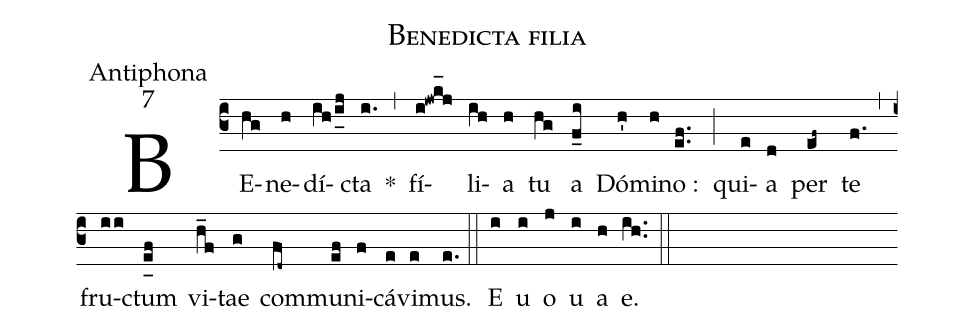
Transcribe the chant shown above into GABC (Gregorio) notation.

name:Benedicta filia;
office-part:Antiphona;
mode:7;
%%
(c3) BE(hg)ne(h)dí(ih/i_[uh:l]j)cta(i.) *(,) fí(i!jwk_[hl:1]j)li(ih)a(h) tu(hg) a(f_i) Dó(h')mi(h)no :(ef..) (;) qui(e)a(d) per(ef~) te(f.) (,) fru(ii)ctum(e_[uh:l]f) vi(h_f)tae(g) com(fd~)mu(ef)ni(f)cá(e)vi(e)mus.(e.) (::) <eu>E(i) u(i) o(j) u(i) a(h) e.</eu>(ih..) (::)
